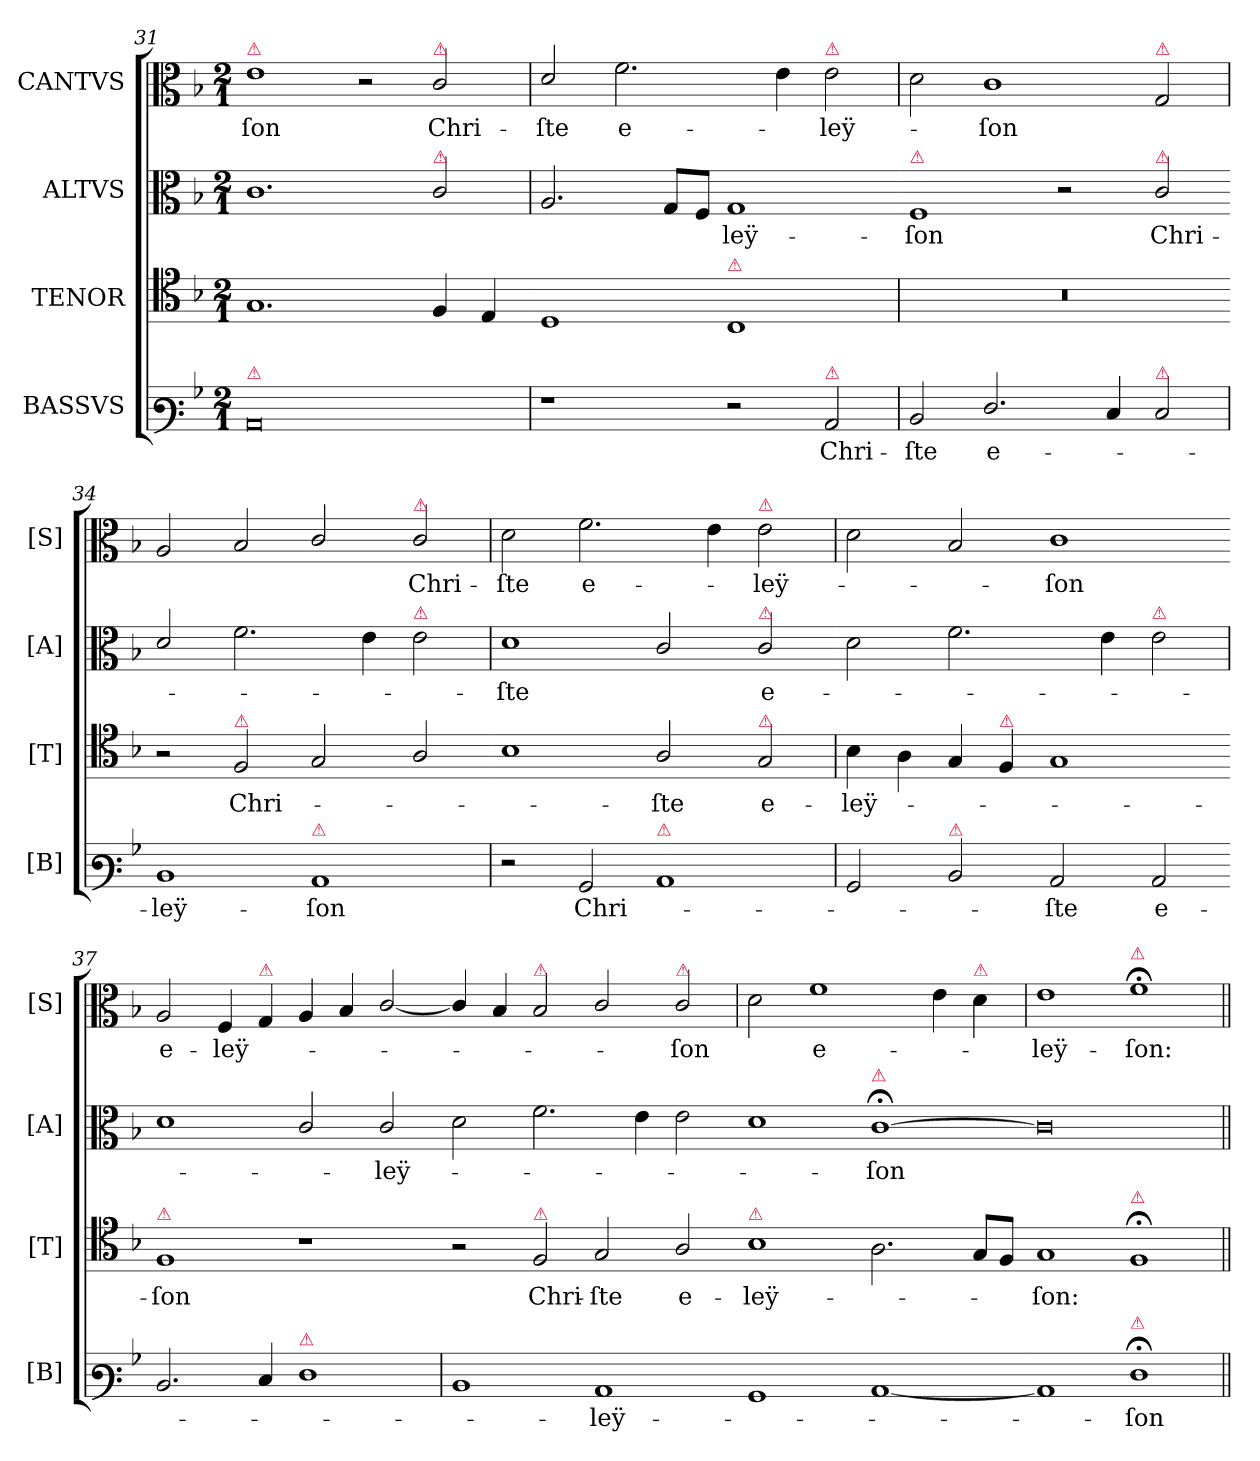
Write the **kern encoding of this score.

**kern	**text	**kern	**text	**kern	**text	**kern	**text
*part4	*part4	*part3	*part3	*part2	*part2	*part1	*part1
*staff4	*staff4	*staff3	*staff3	*staff2	*staff2	*staff1	*staff1
*I"BASSVS	*	*I"TENOR	*	*I"ALTVS	*	*I"CANTVS	*
*I'[B]	*	*I'[T]	*	*I'[A]	*	*I'[S]	*
*clefF3	*	*clefC4	*	*clefC3	*	*clefC3	*
*k[b-]	*	*k[b-]	*	*k[b-]	*	*k[b-]	*
*M2/1	*	*M2/1	*	*M2/1	*	*M2/1	*
=31	=31	=31	=31	=31	=31	=31	=31
!	!	!	!	!	!	!LO:TX:a:color=crimson:t=⚠	!
!LO:TX:a:color=crimson:t=⚠	!	!	!	!	!	!	!
!	!	!	!	!	!	!	!LO:LY:i
0C	.	1.G	.	1.c	.	1e	-ſon
.	.	.	.	.	.	2r	.
!	!	!	!	!	!	!LO:TX:a:color=crimson:t=⚠	!
!	!	!	!	!LO:TX:a:color=crimson:t=⚠	!	!	!
.	.	4F/	.	2c/	.	2c/	Chri-
.	.	4E/	.	.	.	.	.
=32	=32	=32-	=32	=32	=32	=32	=32
1r	.	1D	.	2.A/	.	2d/	-ſte
.	.	.	.	.	.	2.f\	e-
.	.	.	.	8G/L	.	.	.
.	.	.	.	8F/J	.	.	.
!	!	!LO:TX:a:color=crimson:t=⚠	!	!	!	!	!
!	!	!	!	!	!LO:LY:i	!	!
2r	.	1C	.	1G	-leÿ-	.	.
.	.	.	.	.	.	4e\	.
!	!	!	!	!	!	!LO:TX:a:color=crimson:t=⚠	!
!LO:TX:a:color=crimson:t=⚠	!	!	!	!	!	!	!
!	!LO:LY:i	!	!	!	!	!	!
2C/	-Chri-	.	.	.	.	2e\	-leÿ-
=33	=33	=33	=33	=33-	=33	=33	=33
!	!	!	!	!LO:TX:a:color=crimson:t=⚠	!	!	!
!	!LO:LY:i	!	!	!	!LO:LY:i	!	!
2D/	-ſte	0r	.	1F	-ſon	2d\	.
!	!LO:LY:i	!	!	!	!	!	!
2.F/	e-	.	.	.	.	1c	-ſon
.	.	.	.	2r	.	.	.
4E/	.	.	.	.	.	.	.
!	!	!	!	!	!	!LO:TX:a:color=crimson:t=⚠	!
!	!	!	!	!LO:TX:a:color=crimson:t=⚠	!	!	!
!LO:TX:a:color=crimson:t=⚠	!	!	!	!	!	!	!
!	!	!	!	!	!LO:LY:i	!	!
2E/	.	.	.	2c/	Chri-	2G/	.
=34	=34	=34-	=34	=34-	=34	=34	=34
!	!LO:LY:i	!	!	!	!	!	!
1D	-leÿ-	2r	.	2d/	.	2A/	.
!	!	!LO:TX:a:color=crimson:t=⚠	!	!	!	!	!
!	!	!	!LO:LY:i	!	!	!	!
.	.	2F/	Chri-	2.f\	.	2B-/	.
!LO:TX:a:color=crimson:t=⚠	!	!	!	!	!	!	!
!	!LO:LY:i	!	!	!	!	!	!
1C	-ſon	2G/	.	.	.	2c/	.
.	.	.	.	4e\	.	.	.
!	!	!	!	!	!	!LO:TX:a:color=crimson:t=⚠	!
!	!	!	!	!LO:TX:a:color=crimson:t=⚠	!	!	!
!	!	!	!	!	!	!	!LO:LY:i
.	.	2A/	.	2e\	.	2c/	Chri-
=35	=35	=35-	=35	=35	=35	=35	=35
!	!	!	!	!	!LO:LY:i	!	!LO:LY:i
2r	.	1B-	.	1d	-ſte	2d\	-ſte
!	!LO:LY:i	!	!	!	!	!	!LO:LY:i
2BB-/	Chri-	.	.	.	.	2.f\	e-
!LO:TX:a:color=crimson:t=⚠	!	!	!	!	!	!	!
!	!	!	!LO:LY:i	!	!	!	!
1C	.	2A/	-ſte	2c/	.	.	.
.	.	.	.	.	.	4e\	.
!	!	!	!	!	!	!LO:TX:a:color=crimson:t=⚠	!
!	!	!	!	!LO:TX:a:color=crimson:t=⚠	!	!	!
!	!	!LO:TX:a:color=crimson:t=⚠	!	!	!	!	!
!	!	!	!LO:LY:i	!	!LO:LY:i	!	!LO:LY:i
.	.	2G/	e-	2c/	e-	2e\	-leÿ-
=36	=36	=36	=36	=36-	=36	=36	=36
!	!	!	!LO:LY:i	!	!	!	!
2BB-/	.	4B-\	-leÿ-	2d\	.	2d\	.
.	.	4A\	.	.	.	.	.
!LO:TX:a:color=crimson:t=⚠	!	!	!	!	!	!	!
2D/	.	4G/	.	2.f\	.	2B-/	.
!	!	!LO:TX:a:color=crimson:t=⚠	!	!	!	!	!
.	.	4F/	.	.	.	.	.
!	!LO:LY:i	!	!	!	!	!	!LO:LY:i
2C/	-ſte	1G	.	.	.	1c	-ſon
.	.	.	.	4e\	.	.	.
!	!	!	!	!LO:TX:a:color=crimson:t=⚠	!	!	!
!	!LO:LY:i	!	!	!	!	!	!
2C/	e-	.	.	2e\	.	.	.
=37-	=37-	=37-	=37-	=37	=37-	=37-	=37-
!	!	!LO:TX:a:color=crimson:t=⚠	!	!	!	!	!
!	!	!	!LO:LY:i	!	!	!	!LO:LY:i
2.D/	.	1F	-ſon	1d	.	2A/	e-
!	!	!	!	!	!	!	!LO:LY:i
.	.	.	.	.	.	4F/	-leÿ-
!	!	!	!	!	!	!LO:TX:a:color=crimson:t=⚠	!
4E/	.	.	.	.	.	4G/	.
!LO:TX:a:color=crimson:t=⚠	!	!	!	!	!	!	!
1F	.	1r	.	2c/	.	4A/	.
.	.	.	.	.	.	4B-/	.
!	!	!	!	!	!LO:LY:i	!	!
.	.	.	.	2c/	-leÿ-	[2c/	.
=38	=38-	=38-	=38-	=38-	=38-	=38-	=38-
1D	.	2r	.	2d\	.	4c/]	.
.	.	.	.	.	.	4B-/	.
!	!	!	!	!	!	!LO:TX:a:color=crimson:t=⚠	!
!	!	!LO:TX:a:color=crimson:t=⚠	!	!	!	!	!
.	.	2F/	Chri-	2.f\	.	2B-/	.
!	!LO:LY:i	!	!	!	!	!	!
1C	-leÿ-	2G/	-ſte	.	.	2c/	.
.	.	.	.	4e\	.	.	.
!	!	!	!	!	!	!LO:TX:a:color=crimson:t=⚠	!
!	!	!	!	!	!	!	!LO:LY:i
.	.	2A/	e-	2e\	.	2c/	-ſon
=39-	=39	=39-	=39	=39-	=39	=39	=39
!	!	!LO:TX:a:color=crimson:t=⚠	!	!	!	!	!
1BB-	.	1B-	-leÿ-	1d	.	2d\	.
.	.	.	.	.	.	1f	e-
!	!	!	!	!LO:TX:a:color=crimson:t=⚠	!	!	!
!	!	!	!	!	!LO:LY:i	!	!
[1C	.	2.A\	.	[1c;\	-ſon	.	.
.	.	.	.	.	.	4e\	.
!	!	!	!	!	!	!LO:TX:a:color=crimson:t=⚠	!
.	.	8G/L	.	.	.	4d\	.
.	.	8F/J	.	.	.	.	.
=40-	=40	=40-	=40	=40-	=40	=40	=40
1C]	.	1G	-ſon:	0c]	.	1e	-leÿ-
!	!	!	!	!	!	!LO:TX:a:color=crimson:t=⚠	!
!	!	!LO:TX:a:color=crimson:t=⚠	!	!	!	!	!
!LO:TX:a:color=crimson:t=⚠	!	!	!	!	!	!	!
!	!LO:LY:i	!	!	!	!	!	!
1F;\	-ſon	1F;</	.	.	.	1f;	-ſon:
=||	=||	=||	=||	=||	=||	=||	=||
*-	*-	*-	*-	*-	*-	*-	*-
